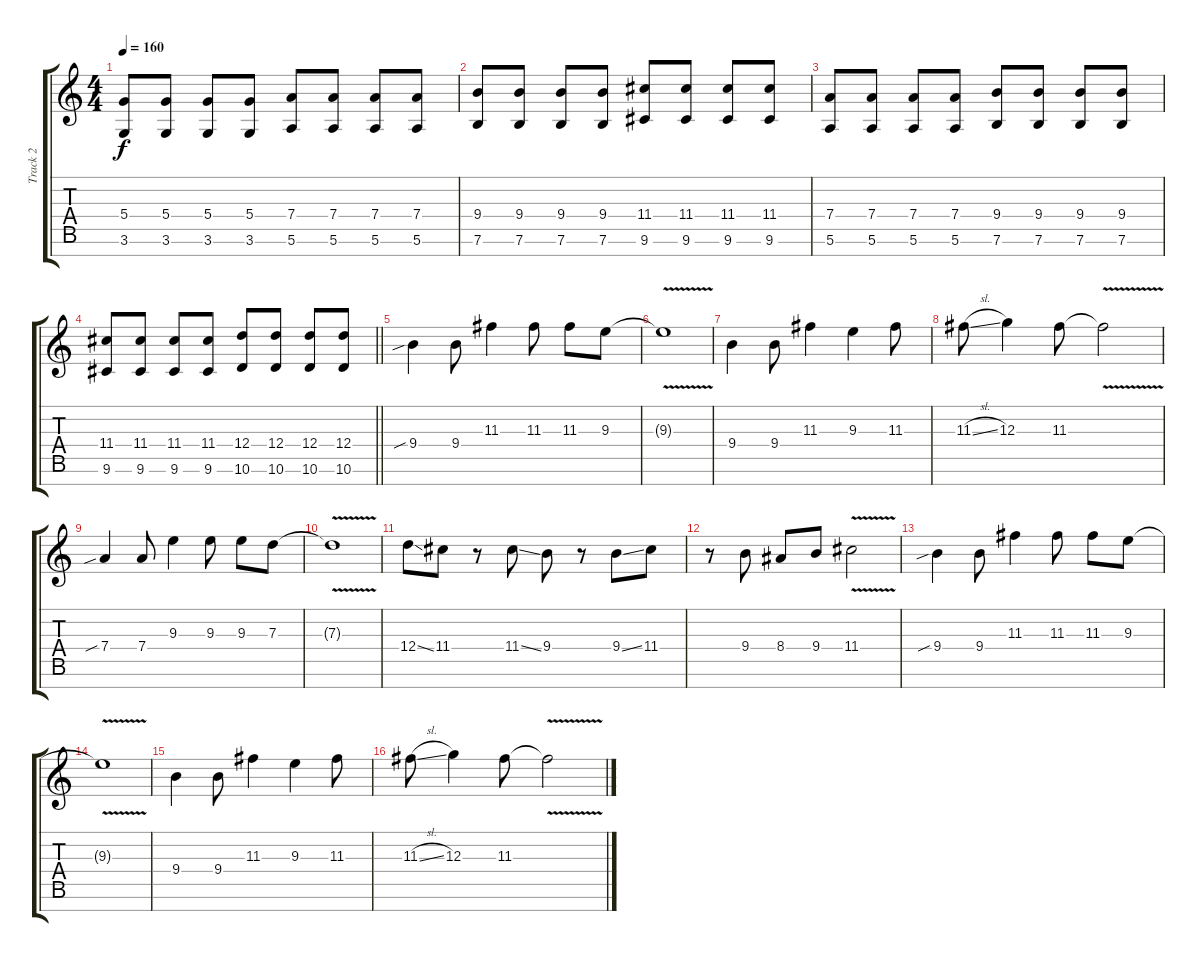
\track ("Track 2" "Track 2") {instrument distortionguitar}
\staff {score tabs}
\tuning (E4 B3 G3 D3 A2 E2 B1) {hide}
\ts (4 4)
\section ("" "")
\tempo 160
\clef g2
\ks c
(5.4 3.6).8{dy f} (5.4 3.6).8 (5.4 3.6).8 (5.4 3.6).8 (7.4 5.6).8 (7.4 5.6).8 (7.4 5.6).8 (7.4 5.6).8 |
(9.4 7.6).8 (9.4 7.6).8 (9.4 7.6).8 (9.4 7.6).8 (11.4 9.6).8 (11.4 9.6).8 (11.4 9.6).8 (11.4 9.6).8 |
(7.4 5.6).8 (7.4 5.6).8 (7.4 5.6).8 (7.4 5.6).8 (9.4 7.6).8 (9.4 7.6).8 (9.4 7.6).8 (9.4 7.6).8 |
\barLineRight lightlight
(11.4 9.6).8 (11.4 9.6).8 (11.4 9.6).8 (11.4 9.6).8 (12.4 10.6).8 (12.4 10.6).8 (12.4 10.6).8 (12.4 10.6).8 |
\section ("" "")
9.4{sib}.4 9.4.8 11.3.4 11.3.8 11.3.8 9.3.8 |
9.3{v t}.1 |
9.4.4 9.4.8 11.3.4 9.3.4 11.3.8 |
11.3{sl}.8 12.3.4 11.3.8 11.3{v t}.2 |
7.4{sib}.4 7.4.8 9.3.4 9.3.8 9.3.8 7.3.8 |
7.3{v t}.1 |
12.4{ss}.8 11.4.8 r.8 11.4{ss}.8 9.4.8 r.8 9.4{ss}.8 11.4.8 |
r.8 9.4.8 8.4.8 9.4.8 11.4{v}.2 |
9.4{sib}.4 9.4.8 11.3.4 11.3.8 11.3.8 9.3.8 |
9.3{v t}.1 |
9.4.4 9.4.8 11.3.4 9.3.4 11.3.8 |
11.3{sl}.8 12.3.4 11.3.8 11.3{v t}.2
